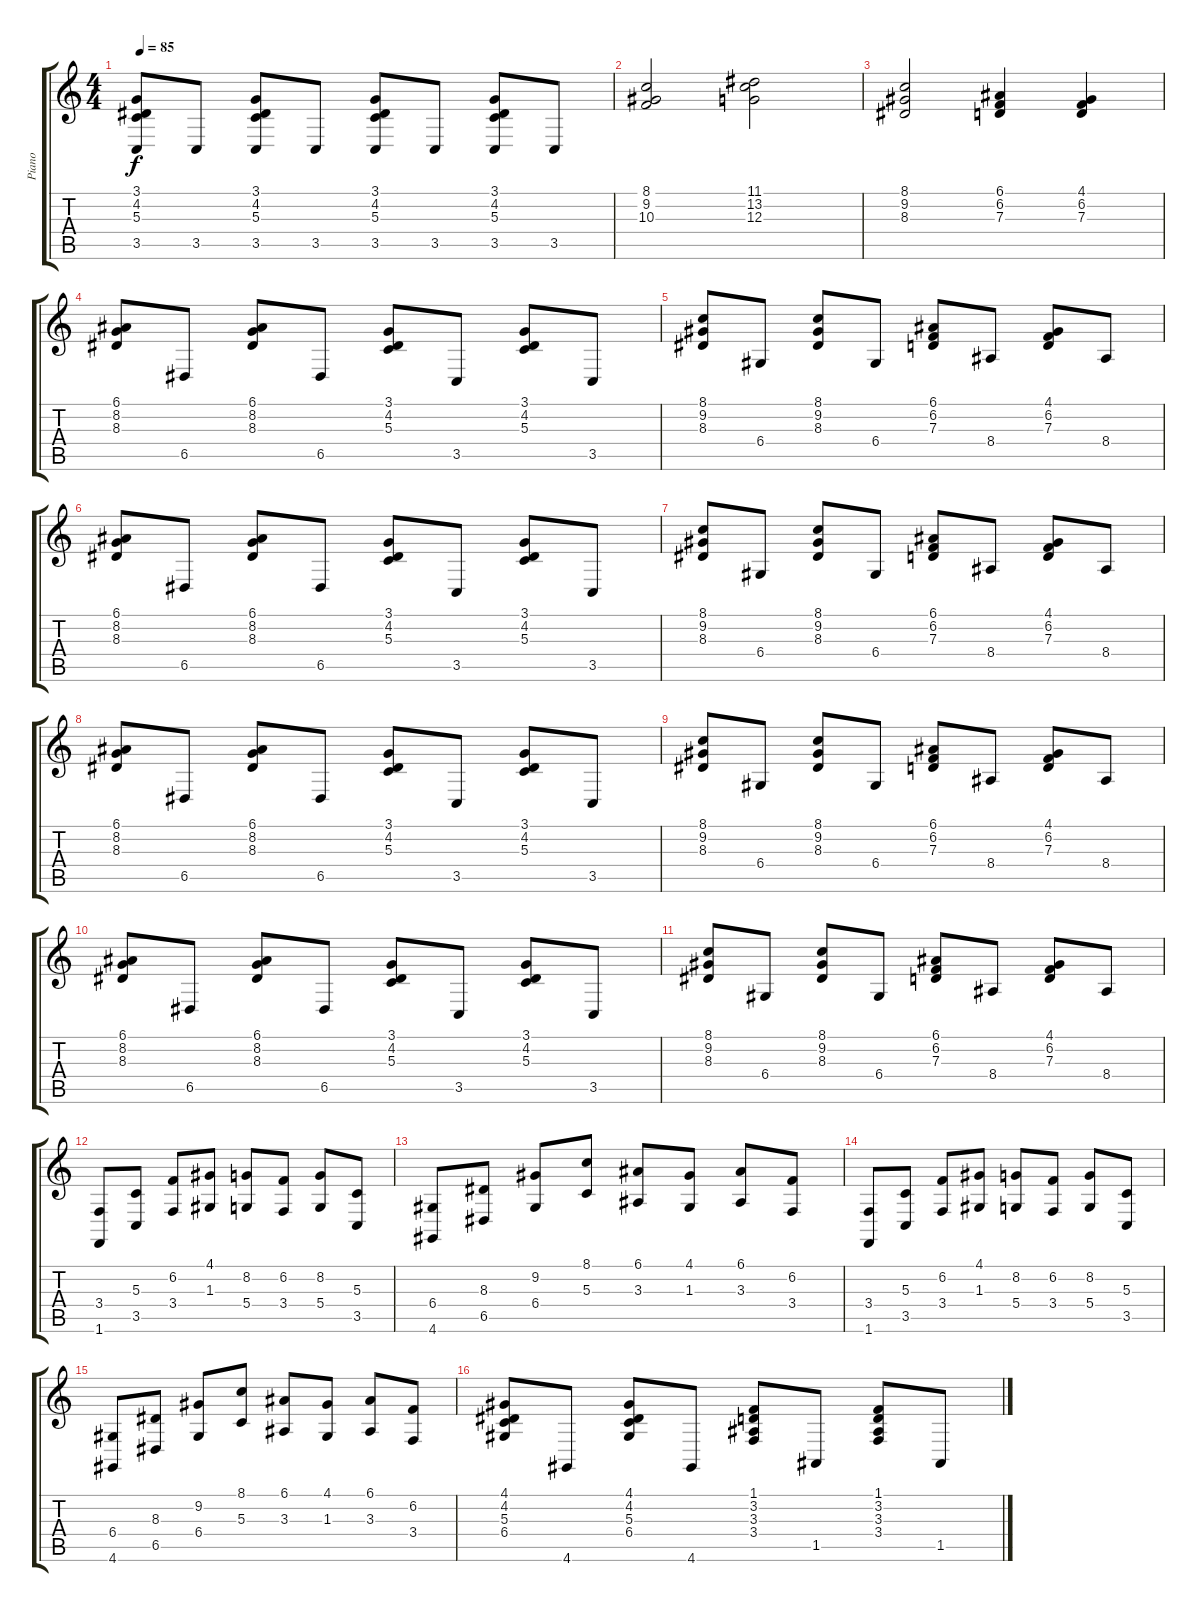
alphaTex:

\track ("Piano" "Piano") {instrument acousticgrandpiano}
\staff {score tabs}
\tuning (E4 B3 G3 D3 A2 E2) {hide}
\ts (4 4)
\tempo 85
\clef g2
\ks c
(3.1 4.2 5.3 3.5).8{dy f} 3.5.8 (3.1 4.2 5.3 3.5).8 3.5.8 (3.1 4.2 5.3 3.5).8 3.5.8 (3.1 4.2 5.3 3.5).8 3.5.8 |
(8.1 9.2 10.3).2 (11.1 13.2 12.3).2 |
(8.1 9.2 8.3).2 (6.1 6.2 7.3).4 (4.1 6.2 7.3).4 |
(6.1 8.2 8.3).8 6.5.8 (6.1 8.2 8.3).8 6.5.8 (3.1 4.2 5.3).8 3.5.8 (3.1 4.2 5.3).8 3.5.8 |
(8.1 9.2 8.3).8 6.4.8 (8.1 9.2 8.3).8 6.4.8 (6.1 6.2 7.3).8 8.4.8 (4.1 6.2 7.3).8 8.4.8 |
(6.1 8.2 8.3).8 6.5.8 (6.1 8.2 8.3).8 6.5.8 (3.1 4.2 5.3).8 3.5.8 (3.1 4.2 5.3).8 3.5.8 |
(8.1 9.2 8.3).8 6.4.8 (8.1 9.2 8.3).8 6.4.8 (6.1 6.2 7.3).8 8.4.8 (4.1 6.2 7.3).8 8.4.8 |
(6.1 8.2 8.3).8 6.5.8 (6.1 8.2 8.3).8 6.5.8 (3.1 4.2 5.3).8 3.5.8 (3.1 4.2 5.3).8 3.5.8 |
(8.1 9.2 8.3).8 6.4.8 (8.1 9.2 8.3).8 6.4.8 (6.1 6.2 7.3).8 8.4.8 (4.1 6.2 7.3).8 8.4.8 |
(6.1 8.2 8.3).8 6.5.8 (6.1 8.2 8.3).8 6.5.8 (3.1 4.2 5.3).8 3.5.8 (3.1 4.2 5.3).8 3.5.8 |
(8.1 9.2 8.3).8 6.4.8 (8.1 9.2 8.3).8 6.4.8 (6.1 6.2 7.3).8 8.4.8 (4.1 6.2 7.3).8 8.4.8 |
(3.4 1.6).8 (5.3 3.5).8 (6.2 3.4).8 (4.1 1.3).8 (8.2 5.4).8 (6.2 3.4).8 (8.2 5.4).8 (5.3 3.5).8 |
(6.4 4.6).8 (8.3 6.5).8 (9.2 6.4).8 (8.1 5.3).8 (6.1 3.3).8 (4.1 1.3).8 (6.1 3.3).8 (6.2 3.4).8 |
(3.4 1.6).8 (5.3 3.5).8 (6.2 3.4).8 (4.1 1.3).8 (8.2 5.4).8 (6.2 3.4).8 (8.2 5.4).8 (5.3 3.5).8 |
(6.4 4.6).8 (8.3 6.5).8 (9.2 6.4).8 (8.1 5.3).8 (6.1 3.3).8 (4.1 1.3).8 (6.1 3.3).8 (6.2 3.4).8 |
(4.1 4.2 5.3 6.4).8 4.6.8 (4.1 4.2 5.3 6.4).8 4.6.8 (1.1 3.2 3.3 3.4).8 1.5.8 (1.1 3.2 3.3 3.4).8 1.5.8
